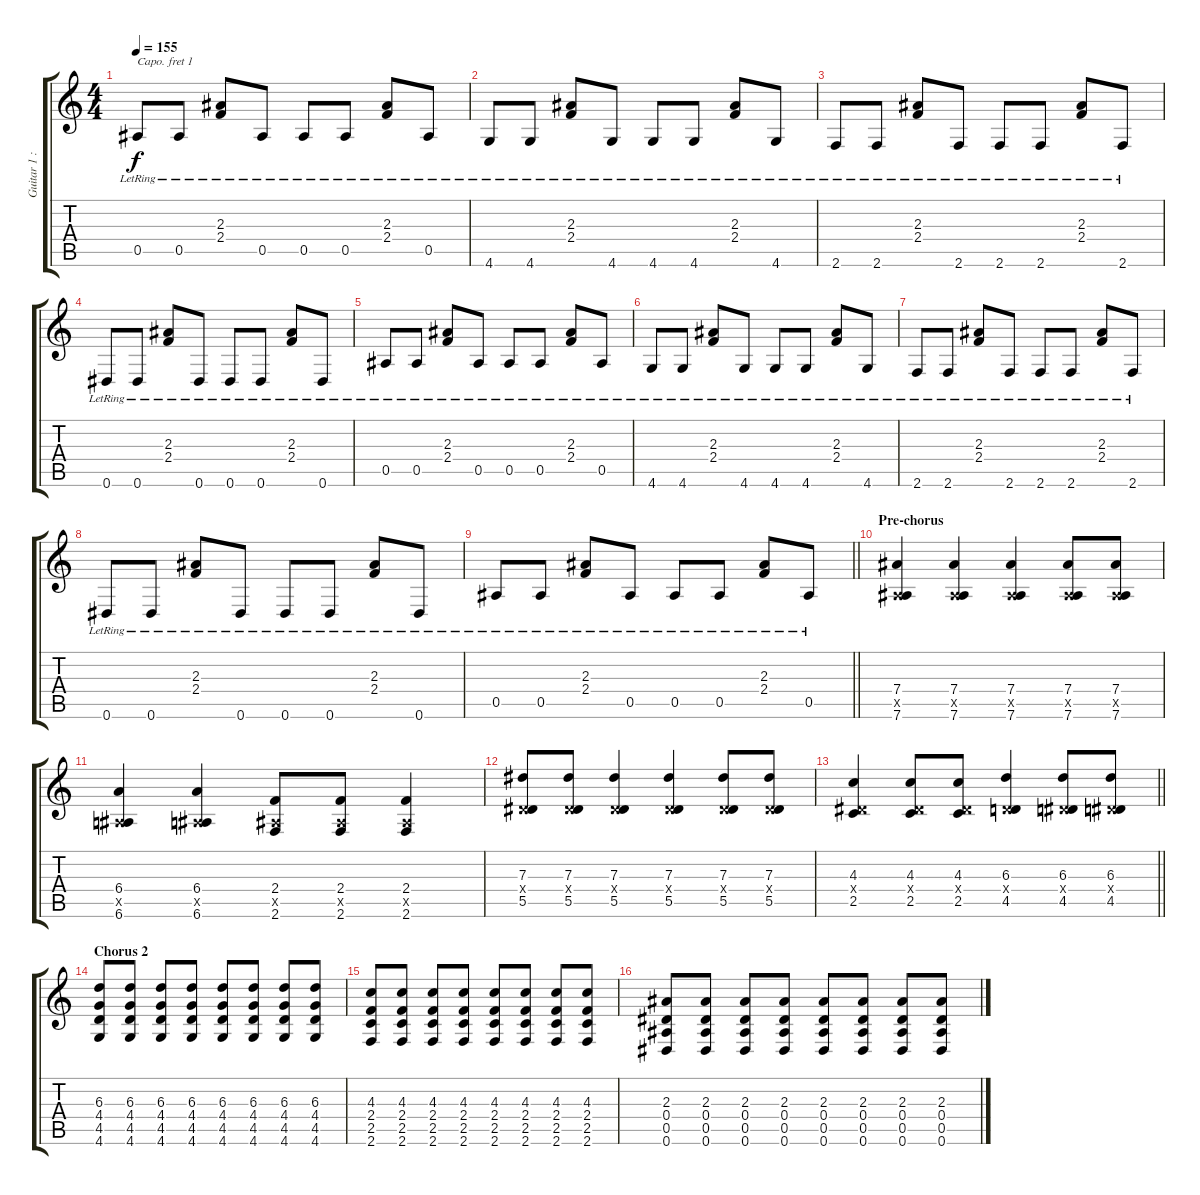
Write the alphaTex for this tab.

\track ("Guitar 1 : Jim Adkins" "Guitar 1 :") {instrument electricguitarjazz}
\staff {score tabs}
\capo 1
\tuning (E4 B3 G3 D3 A2 D2) {hide}
\ts (4 4)
\tempo 155
\clef g2
\ks c
0.5{lr}.8{dy f} 0.5{lr}.8 (2.3{lr} 2.4{lr}).8 0.5{lr}.8 0.5{lr}.8 0.5{lr}.8 (2.3{lr} 2.4{lr}).8 0.5{lr}.8 |
4.6{lr}.8 4.6{lr}.8 (2.3{lr} 2.4{lr}).8 4.6{lr}.8 4.6{lr}.8 4.6{lr}.8 (2.3{lr} 2.4{lr}).8 4.6{lr}.8 |
2.6{lr}.8 2.6{lr}.8 (2.3{lr} 2.4{lr}).8 2.6{lr}.8 2.6{lr}.8 2.6{lr}.8 (2.3{lr} 2.4{lr}).8 2.6{lr}.8 |
0.6{lr}.8 0.6{lr}.8 (2.3{lr} 2.4{lr}).8 0.6{lr}.8 0.6{lr}.8 0.6{lr}.8 (2.3{lr} 2.4{lr}).8 0.6{lr}.8 |
0.5{lr}.8 0.5{lr}.8 (2.3{lr} 2.4{lr}).8 0.5{lr}.8 0.5{lr}.8 0.5{lr}.8 (2.3{lr} 2.4{lr}).8 0.5{lr}.8 |
4.6{lr}.8 4.6{lr}.8 (2.3{lr} 2.4{lr}).8 4.6{lr}.8 4.6{lr}.8 4.6{lr}.8 (2.3{lr} 2.4{lr}).8 4.6{lr}.8 |
2.6{lr}.8 2.6{lr}.8 (2.3{lr} 2.4{lr}).8 2.6{lr}.8 2.6{lr}.8 2.6{lr}.8 (2.3{lr} 2.4{lr}).8 2.6{lr}.8 |
0.6{lr}.8 0.6{lr}.8 (2.3{lr} 2.4{lr}).8 0.6{lr}.8 0.6{lr}.8 0.6{lr}.8 (2.3{lr} 2.4{lr}).8 0.6{lr}.8 |
\barLineRight lightlight
0.5{lr}.8 0.5{lr}.8 (2.3{lr} 2.4{lr}).8 0.5{lr}.8 0.5{lr}.8 0.5{lr}.8 (2.3{lr} 2.4{lr}).8 0.5{lr}.8 |
\section ("" "Pre-chorus")
(7.4 0.5{x} 7.6).4{instrument overdrivenguitar} (7.4 0.5{x} 7.6).4 (7.4 0.5{x} 7.6).4 (7.4 0.5{x} 7.6).8 (7.4 0.5{x} 7.6).8 |
(6.4 0.5{x} 6.6).4 (6.4 0.5{x} 6.6).4 (2.4 0.5{x} 2.6).8 (2.4 0.5{x} 2.6).8 (2.4 0.5{x} 2.6).4 |
(7.3 0.4{x} 5.5).8 (7.3 0.4{x} 5.5).8 (7.3 0.4{x} 5.5).4 (7.3 0.4{x} 5.5).4 (7.3 0.4{x} 5.5).8 (7.3 0.4{x} 5.5).8 |
\barLineRight lightlight
(4.3 0.4{x} 2.5).4 (4.3 0.4{x} 2.5).8 (4.3 0.4{x} 2.5).8 (6.3 0.4{x} 4.5).4 (6.3 0.4{x} 4.5).8 (6.3 0.4{x} 4.5).8 |
\section ("" "Chorus 2")
(6.3 4.4 4.5 4.6).8 (6.3 4.4 4.5 4.6).8 (6.3 4.4 4.5 4.6).8 (6.3 4.4 4.5 4.6).8 (6.3 4.4 4.5 4.6).8 (6.3 4.4 4.5 4.6).8 (6.3 4.4 4.5 4.6).8 (6.3 4.4 4.5 4.6).8 |
(4.3 2.4 2.5 2.6).8 (4.3 2.4 2.5 2.6).8 (4.3 2.4 2.5 2.6).8 (4.3 2.4 2.5 2.6).8 (4.3 2.4 2.5 2.6).8 (4.3 2.4 2.5 2.6).8 (4.3 2.4 2.5 2.6).8 (4.3 2.4 2.5 2.6).8 |
(2.3 0.4 0.5 0.6).8 (2.3 0.4 0.5 0.6).8 (2.3 0.4 0.5 0.6).8 (2.3 0.4 0.5 0.6).8 (2.3 0.4 0.5 0.6).8 (2.3 0.4 0.5 0.6).8 (2.3 0.4 0.5 0.6).8 (2.3 0.4 0.5 0.6).8
